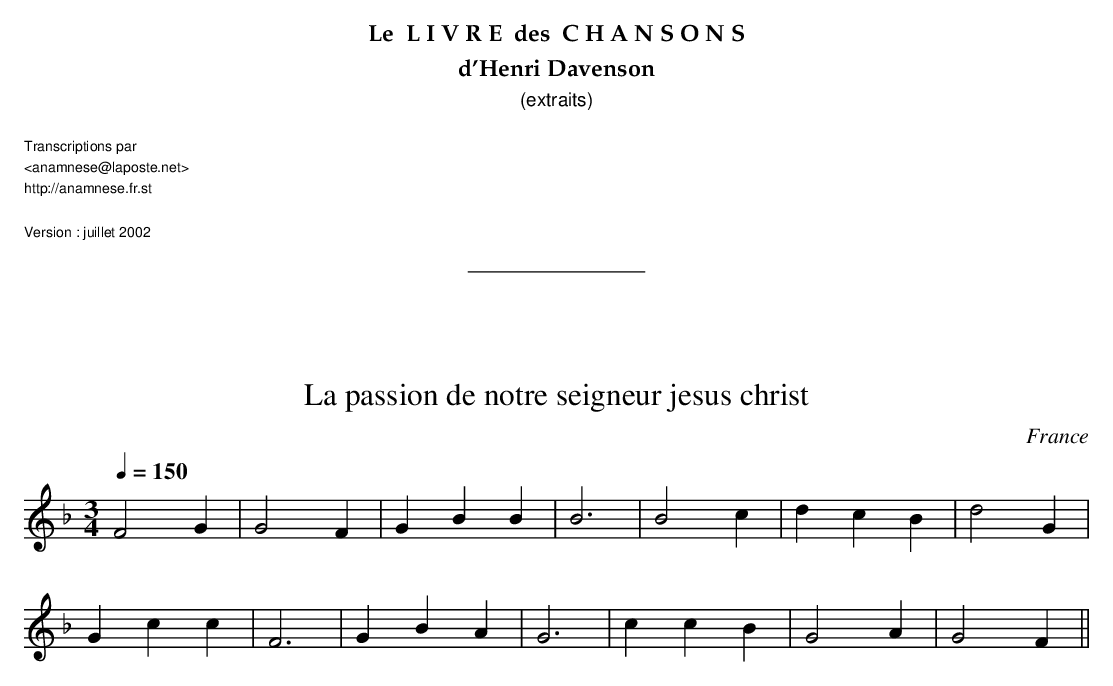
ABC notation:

X:1
T:La passion de notre seigneur jesus christ
O:France
M:3/4
L:1/4
Q:1/4=150
K:F
F2 G | G2 F | G B B | B3 | B2 c | d c B | d2 G |!
G c c | F3 | G B A | G3 | c c B | G2 A | G2 F ||
